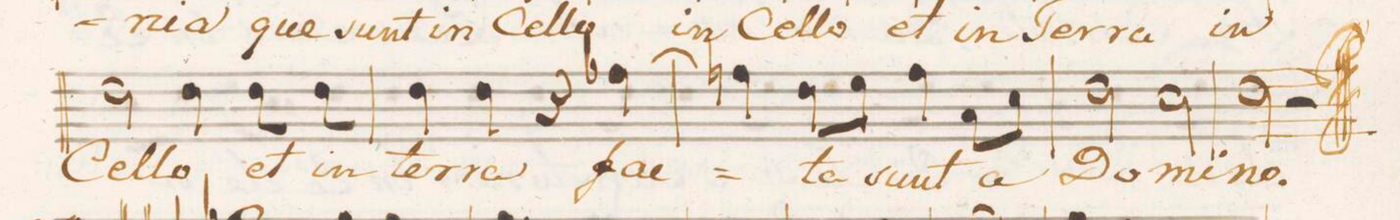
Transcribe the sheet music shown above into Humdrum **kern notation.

**kern	**text
*I"Tenore.	*
*clefC4	*
*k[]	*
*met(C.)	*
*M4/4	*
2c\	Cel-
4c\	-lo
8c\	et
8c\	in
=37	=37
4c\	ter-
4c\	-ra
4r	.
(>4e-X\	fac-
=38	=38
4en\)	.
8c\L	ta
8d\J	.
4e\	sunt
8G\L	a
8B\J	.
=39	=39
2c\	Do-
2B\	-mi-
=40	=40
2c\	-no.
2r	.
==	==
*-	*-
